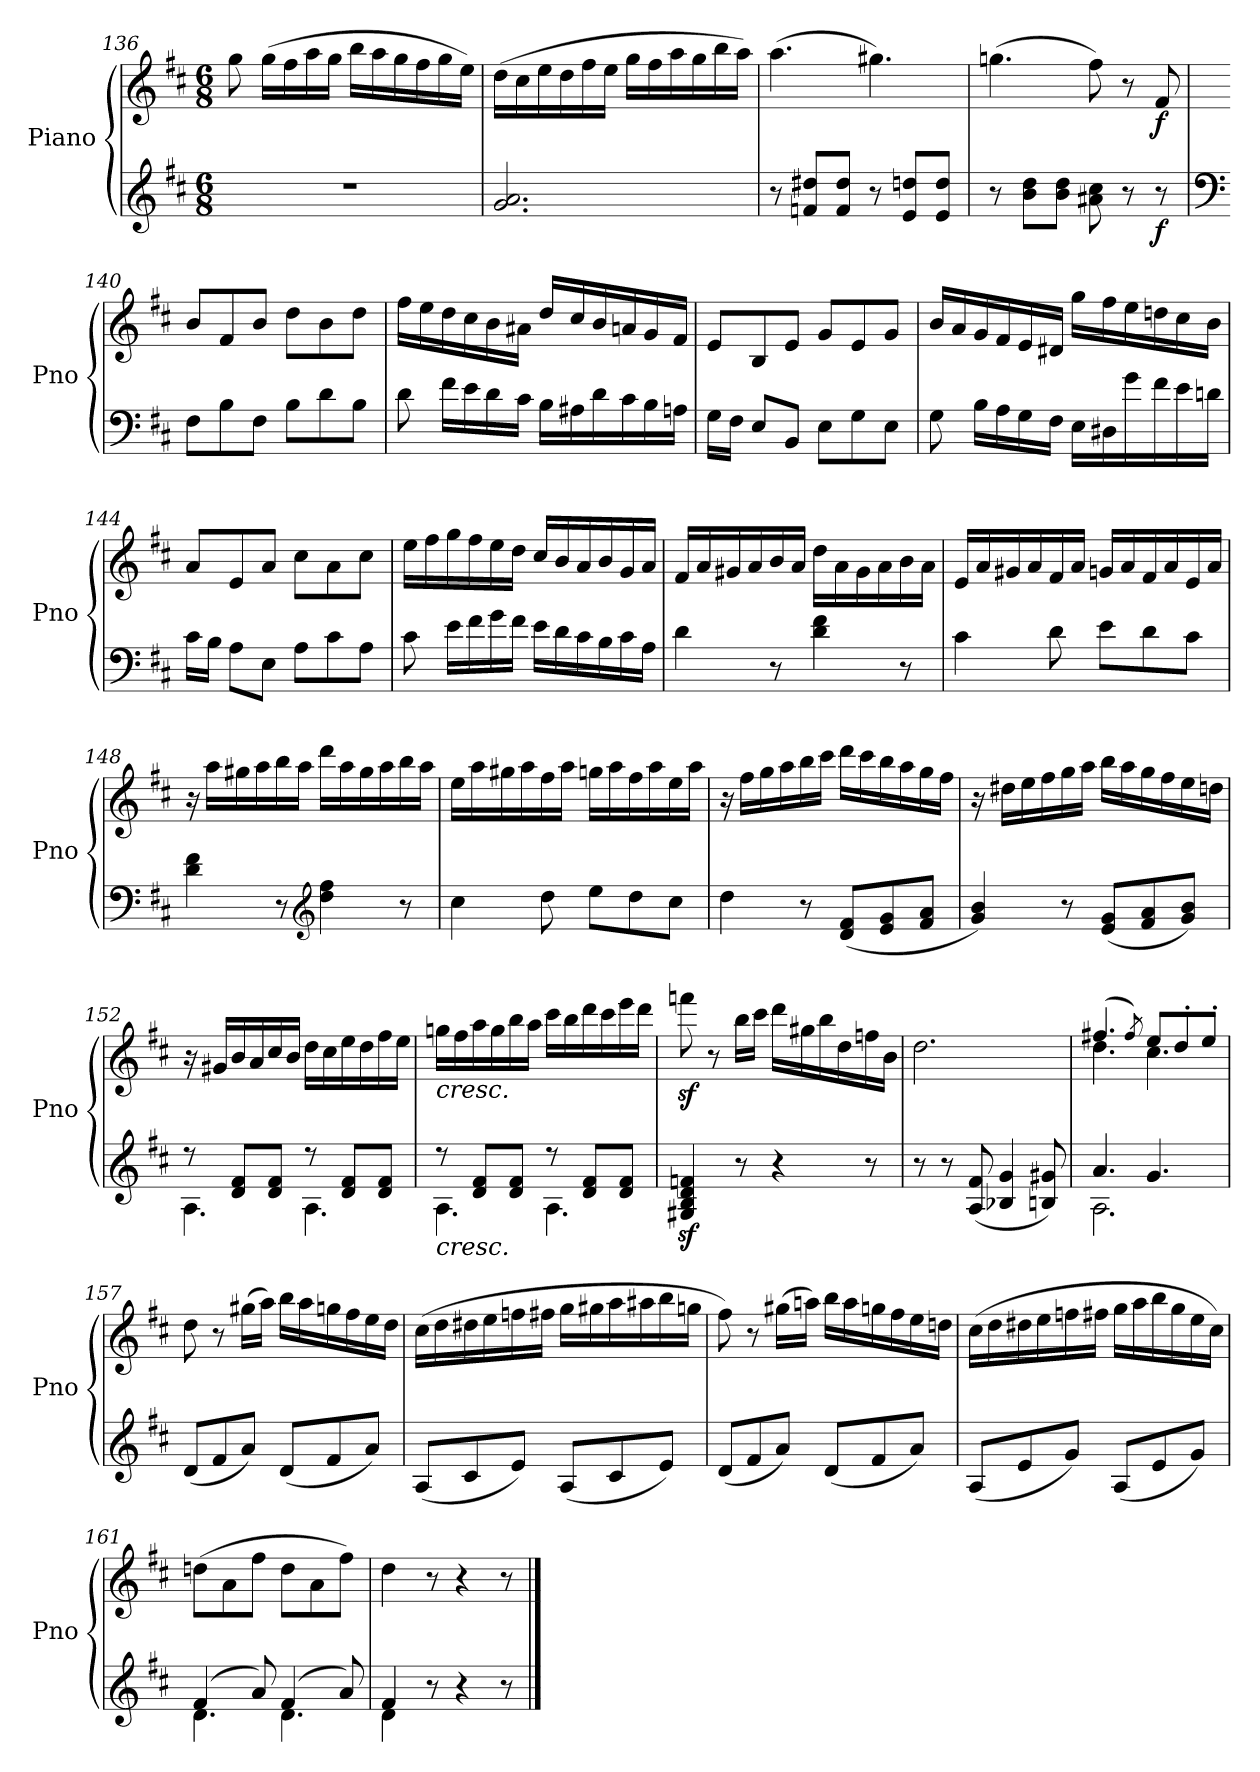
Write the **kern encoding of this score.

**kern	**dynam	**kern	**dynam
*part2	*part2	*part1	*part1
*staff2	*staff2	*staff1	*staff1
*	*	*I"Piano	*
*	*	*I'Pno	*
*clefG2	*	*clefG2	*
*k[f#c#]	*	*k[f#c#]	*
*M6/8	*	*M6/8	*
=136	=136	=136	=136
2.r	.	8gg\	.
.	.	(>16gg\LL	.
.	.	16ff#\	.
.	.	16aa\	.
.	.	16gg\JJ	.
.	.	16bb\LL	.
.	.	16aa\	.
.	.	16gg\	.
.	.	16ff#\	.
.	.	16gg\	.
.	.	16ee\JJ)	.
=137	=137	=137	=137
2.g/ 2.a/	.	(>16dd\LL	.
.	.	16cc#\	.
.	.	16ee\	.
.	.	16dd\	.
.	.	16ff#\	.
.	.	16ee\JJ	.
.	.	16gg\LL	.
.	.	16ff#\	.
.	.	16aa\	.
.	.	16gg\	.
.	.	16bb\	.
.	.	16aa\JJ)	.
!!LO:LB:g=z
=138	=138	=138	=138
8r	.	(>4.aa\	.
8fn/ 8dd#X/L	.	.	.
8f/ 8dd#/J	.	.	.
8r	.	4.gg#X\)	.
8e/ 8ddn/L	.	.	.
8e/ 8dd/J	.	.	.
=139	=139	=139	=139
8r	.	(>4.ggn\	.
8b\ 8dd\L	.	.	.
8b\ 8dd\J	.	.	.
8a#X\ 8cc#\	.	8ff#\)	.
8r	.	8r	.
!	!LO:DY:b	!	!LO:DY:b
8r	f	8f#/	f
=140	=140	=140	=140
*clefF4	*	*	*
8F#\L	.	8b/L	.
8B\	.	8f#/	.
8F#\J	.	8b/J	.
8B\L	.	8dd\L	.
8d\	.	8b\	.
8B\J	.	8dd\J	.
=141	=141	=141	=141
8d\	.	16ff#\LL	.
.	.	16ee\	.
16f#\LL	.	16dd\	.
16e\	.	16cc#\	.
16d\	.	16b\	.
16c#\JJ	.	16a#X\JJ	.
16B\LL	.	16dd/LL	.
16A#X\	.	16cc#/	.
16d\	.	16b/	.
16c#\	.	16an/	.
16B\	.	16g/	.
16An\JJ	.	16f#/JJ	.
=142	=142	=142	=142
16G\LL	.	8e/L	.
16F#\JJ	.	.	.
8E/L	.	8B/	.
8BB/J	.	8e/J	.
8E\L	.	8g/L	.
8G\	.	8e/	.
8E\J	.	8g/J	.
!!LO:LB:g=z
=143	=143	=143	=143
8G\	.	16b/LL	.
.	.	16a/	.
16B\LL	.	16g/	.
16A\	.	16f#/	.
16G\	.	16e/	.
16F#\JJ	.	16d#X/JJ	.
16E\LL	.	16gg\LL	.
16D#X\	.	16ff#\	.
16g\	.	16ee\	.
16f#\	.	16ddn\	.
16e\	.	16cc#\	.
16dn\JJ	.	16b\JJ	.
=144	=144	=144	=144
16c#\LL	.	8a/L	.
16B\JJ	.	.	.
8A\L	.	8e/	.
8E\J	.	8a/J	.
8A\L	.	8cc#\L	.
8c#\	.	8a\	.
8A\J	.	8cc#\J	.
=145	=145	=145	=145
8c#\	.	16ee\LL	.
.	.	16ff#\	.
16e\LL	.	16gg\	.
16f#\	.	16ff#\	.
16g\	.	16ee\	.
16f#\JJ	.	16dd\JJ	.
16e\LL	.	16cc#/LL	.
16d\	.	16b/	.
16c#\	.	16a/	.
16B\	.	16b/	.
16c#\	.	16g/	.
16A\JJ	.	16a/JJ	.
!!LO:PB:g=z
=146	=146	=146	=146
4d\	.	16f#/LL	.
.	.	16a/	.
.	.	16g#X/	.
.	.	16a/	.
8r	.	16b/	.
.	.	16a/JJ	.
4d\ 4f#\	.	16dd\LL	.
.	.	16a\	.
.	.	16g#\	.
.	.	16a\	.
8r	.	16b\	.
.	.	16a\JJ	.
=147	=147	=147	=147
4c#\	.	16e/LL	.
.	.	16a/	.
.	.	16g#X/	.
.	.	16a/	.
8d\	.	16f#/	.
.	.	16a/JJ	.
8e\L	.	16gn/LL	.
.	.	16a/	.
8d\	.	16f#/	.
.	.	16a/	.
8c#\J	.	16e/	.
.	.	16a/JJ	.
=148	=148	=148	=148
4d\ 4f#\	.	16r	.
.	.	16aa\LL	.
.	.	16gg#X\	.
.	.	16aa\	.
8r	.	16bb\	.
.	.	16aa\JJ	.
*clefG2	*	*	*
4dd\ 4ff#\	.	16ddd\LL	.
.	.	16aa\	.
.	.	16gg#\	.
.	.	16aa\	.
8r	.	16bb\	.
.	.	16aa\JJ	.
!!LO:LB:g=z
=149	=149	=149	=149
4cc#\	.	16ee\LL	.
.	.	16aa\	.
.	.	16gg#X\	.
.	.	16aa\	.
8dd\	.	16ff#\	.
.	.	16aa\JJ	.
8ee\L	.	16ggn\LL	.
.	.	16aa\	.
8dd\	.	16ff#\	.
.	.	16aa\	.
8cc#\J	.	16ee\	.
.	.	16aa\JJ	.
=150	=150	=150	=150
4dd\	.	16r	.
.	.	16ff#\LL	.
.	.	16gg\	.
.	.	16aa\	.
8r	.	16bb\	.
.	.	16ccc#\JJ	.
(<8d/ 8f#/L	.	16ddd\LL	.
.	.	16ccc#\	.
8e/ 8g/	.	16bb\	.
.	.	16aa\	.
8f#/ 8a/J	.	16gg\	.
.	.	16ff#\JJ	.
=151	=151	=151	=151
4g/ 4b/)	.	16r	.
.	.	16dd#X\LL	.
.	.	16ee\	.
.	.	16ff#\	.
8r	.	16gg\	.
.	.	16aa\JJ	.
(<8e/ 8g/L	.	16bb\LL	.
.	.	16aa\	.
8f#/ 8a/	.	16gg\	.
.	.	16ff#\	.
8g/ 8b/J)	.	16ee\	.
.	.	16ddn\JJ	.
!!LO:LB:g=z
=152	=152	=152	=152
*^	*	*	*
8r	4.A\	.	16r	.
.	.	.	16g#X/LL	.
8d/ 8f#/L	.	.	16b/	.
.	.	.	16a/	.
8d/ 8f#/J	.	.	16cc#/	.
.	.	.	16b/JJ	.
8r	4.A\	.	16dd\LL	.
.	.	.	16cc#\	.
8d/ 8f#/L	.	.	16ee\	.
.	.	.	16dd\	.
8d/ 8f#/J	.	.	16ff#\	.
.	.	.	16ee\JJ	.
=153	=153	=153	=153	=153
!	!	!	!LO:TX:b:i:t=cresc.	!
!LO:TX:b:i:t=cresc.	!	!	!	!
8r	4.A\	.	16ggn\LL	.
.	.	.	16ff#\	.
8d/ 8f#/L	.	.	16aa\	.
.	.	.	16gg\	.
8d/ 8f#/J	.	.	16bb\	.
.	.	.	16aa\JJ	.
8r	4.A\	.	16ccc#\LL	.
.	.	.	16bb\	.
8d/ 8f#/L	.	.	16ddd\	.
.	.	.	16ccc#\	.
8d/ 8f#/J	.	.	16eee\	.
.	.	.	16ddd\JJ	.
*v	*v	*	*	*
=154	=154	=154	=154
4G#X/z< 4B/z< 4d/z< 4fn/z<	.	8fffnz<\	.
.	.	8r	.
8r	.	16bb\LL	.
.	.	16ccc#\JJ	.
4r	.	16ddd\LL	.
.	.	16gg#X\	.
.	.	16bb\	.
.	.	16dd\	.
8r	.	16ffn\	.
.	.	16b\JJ	.
!!LO:LB:g=z
=155	=155	=155	=155
8r	.	2.dd\	.
8r	.	.	.
(<8A/ 8f#/	.	.	.
4B-X/ 4g/	.	.	.
8Bn/ 8g#X/)	.	.	.
=156	=156	=156	=156
*^	*	*^	*
4.a/	2.A\	.	(>4.ff#X/	4.dd\	.
.	.	.	8qff#/)	.	.
4.g/	.	.	8ee/L	4.cc#\	.
.	.	.	8dd'/	.	.
.	.	.	8ee'/J	.	.
*v	*v	*	*	*	*
*	*	*v	*v	*
=157	=157	=157	=157
(<8d/L	.	8dd\	.
8f#/	.	8r	.
8a/J)	.	(>16gg#X\LL	.
.	.	16aa\JJ)	.
(<8d/L	.	16bb\LL	.
.	.	16aa\	.
8f#/	.	16ggn\	.
.	.	16ff#\	.
8a/J)	.	16ee\	.
.	.	16dd\JJ	.
=158	=158	=158	=158
(<8A/L	.	(>16cc#\LL	.
.	.	16dd\	.
8c#/	.	16dd#X\	.
.	.	16ee\	.
8e/J)	.	16ffn\	.
.	.	16ff#X\JJ	.
(<8A/L	.	16gg\LL	.
.	.	16gg#X\	.
8c#/	.	16aa\	.
.	.	16aa#X\	.
8e/J)	.	16bb\	.
.	.	16ggn\JJ	.
!!LO:LB:g=z
=159	=159	=159	=159
(<8d/L	.	8ff#\)	.
8f#/	.	8r	.
8a/J)	.	(>16gg#X\LL	.
.	.	16aan\JJ)	.
(<8d/L	.	16bb\LL	.
.	.	16aa\	.
8f#/	.	16ggn\	.
.	.	16ff#\	.
8a/J)	.	16ee\	.
.	.	16ddn\JJ	.
=160	=160	=160	=160
(<8A/L	.	(>16cc#\LL	.
.	.	16dd\	.
8e/	.	16dd#X\	.
.	.	16ee\	.
8g/J)	.	16ffn\	.
.	.	16ff#X\JJ	.
(<8A/L	.	16gg\LL	.
.	.	16aa\	.
8e/	.	16bb\	.
.	.	16gg\	.
8g/J)	.	16ee\	.
.	.	16cc#\JJ)	.
=161	=161	=161	=161
*^	*	*	*
(>4f#/	4.d\	.	(>8ddn\L	.
.	.	.	8a\	.
8a/)	.	.	8ff#\J	.
(>4f#/	4.d\	.	8dd\L	.
.	.	.	8a\	.
8a/)	.	.	8ff#\J)	.
=162	=162	=162	=162	=162
4d\	4f#/	.	4dd\	.
8r	2ryy	.	8r	.
4r	.	.	4r	.
8r	.	.	8r	.
*v	*v	*	*	*
==	==	==	==
*-	*-	*-	*-
